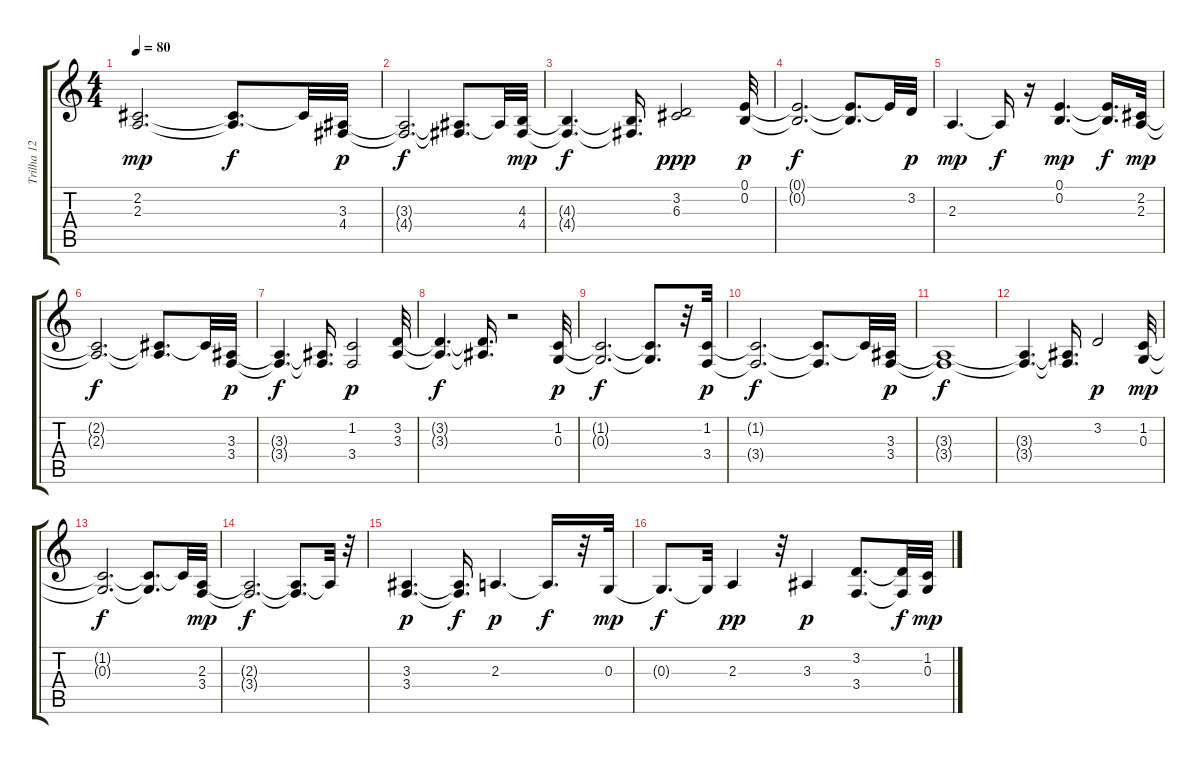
\track ("Trilha 12" "Trilha 12") {instrument stringensemble2}
\staff {score tabs}
\tuning (E4 B3 G3 D3 A2 E2) {hide}
\ts (4 4)
\tempo 80
\clef g2
\ks c
(2.2 2.3).2{d dy mp} (2.2{t} 2.3{t}).8{d dy f} 2.2{t}.32 (3.3 4.4).32{dy p} |
(3.3{t} 4.4{t}).2{d dy f} (3.3{t} 4.4{t}).8{d} 3.3{t}.32 (4.3 4.4).32{dy mp} |
(4.3{t} 4.4{t}).4{d dy f} (4.3{t} 4.4{t}).16{d} (3.2 6.3).2{dy ppp} (0.1 0.2).32{dy p} |
(0.1{t} 0.2{t}).2{d dy f} (0.1{t} 0.2{t}).8{d} 0.1{t}.32 3.2.32{dy p} |
2.3.4{d dy mp} 2.3{t}.16{dy f} r.16 (0.1 0.2).4{d dy mp} (0.1{t} 0.2{t}).16{d dy f} (2.2 2.3).32{dy mp} |
(2.2{t} 2.3{t}).2{d dy f} (2.2{t} 2.3{t}).8{d} 2.2{t}.32 (3.3 3.4).32{dy p} |
(3.3{t} 3.4{t}).4{d dy f} (3.3{t} 3.4{t}).16{d} (1.2 3.4).2{dy p} (3.2 3.3).32 |
(3.2{t} 3.3{t}).4{d dy f} (3.2{t} 3.3{t}).16{d} r.2 (1.2 0.3).32{dy p} |
(1.2{t} 0.3{t}).2{d dy f} (1.2{t} 0.3{t}).8{d} r.32 (1.2 3.4).32{dy p} |
(1.2{t} 3.4{t}).2{d dy f} (1.2{t} 3.4{t}).8{d} 1.2{t}.32 (3.3 3.4).32{dy p} |
(3.3{t} 3.4{t}).1{dy f} |
(3.3{t} 3.4{t}).4{d} (3.3{t} 3.4{t}).16{d} 3.2.2{dy p} (1.2 0.3).32{dy mp} |
(1.2{t} 0.3{t}).2{d dy f} (1.2{t} 0.3{t}).8{d} 1.2{t}.32 (2.3 3.4).32{dy mp} |
(2.3{t} 3.4{t}).2{d dy f} (2.3{t} 3.4{t}).8{d} 2.3{t}.32 r.32 |
(3.3 3.4).4{d dy p} (3.3{t} 3.4{t}).16{d dy f} 2.3.4{d dy p} 2.3{t}.16{d dy f} r.32 0.3.32{dy mp} |
0.3{t}.8{d dy f} 0.3{t}.32 2.3.4{dy pp} r.32 3.3.4{dy p} (3.2 3.4).8{d} (3.2{t} 3.4{t}).32{dy f} (1.2 0.3).32{dy mp}
